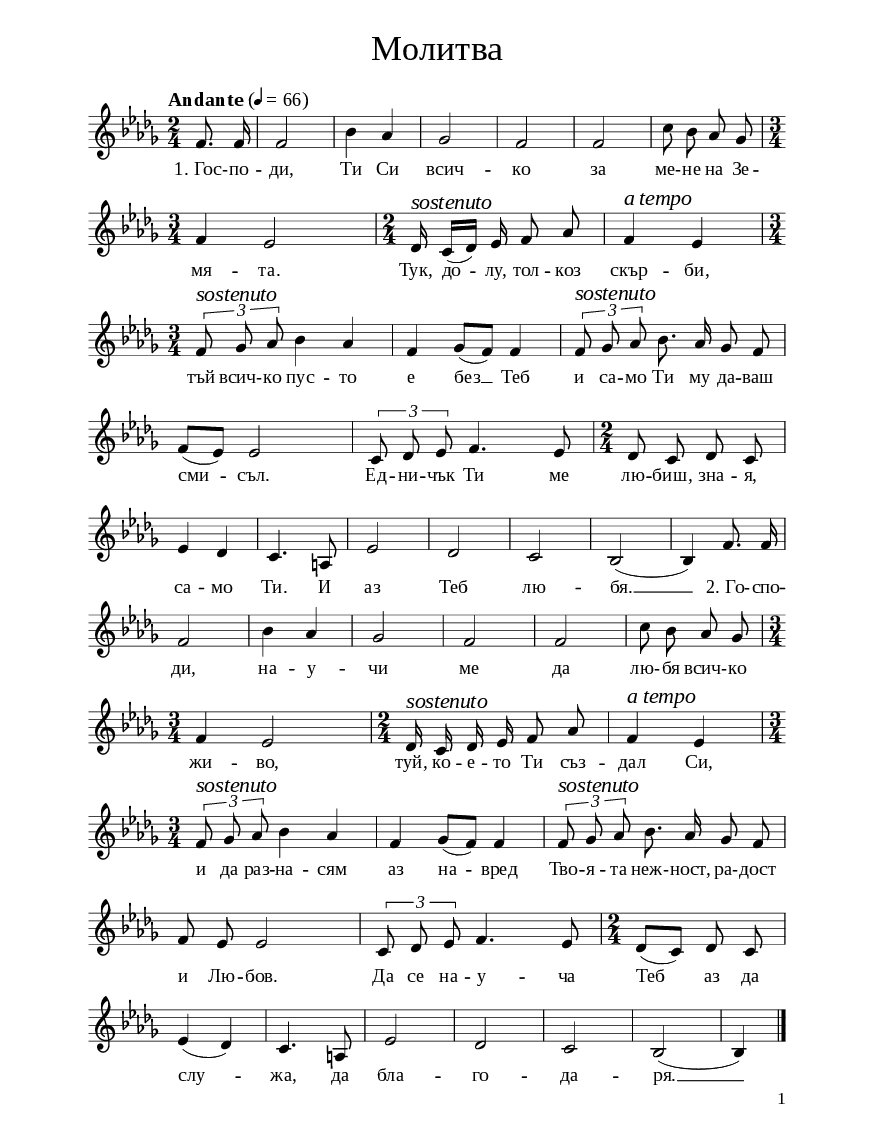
\version "2.24.3"

% include paper part and global functions
\include "include/globals.ily"

\bookpart {
  \label #'ref252
  \tocItem \markup "Молитва (Господи, Ти Си) "
  \paper {
    print-all-headers = ##t
    print-page-number = ##t
    print-first-page-number = ##t

    % put page numbers on the bottom
    oddHeaderMarkup = \markup ""
    evenHeaderMarkup = \markup ""
    oddFooterMarkup = \markup
    \fill-line {
      ""
      \if \should-print-page-number \fromproperty #'page:page-number-string
    }
    evenFooterMarkup = \markup
    \fill-line {
      \if \should-print-page-number \fromproperty #'page:page-number-string
      ""
    }

    left-margin = 1.5\cm
    right-margin = 1.5\cm
    top-margin = 1.6\cm
    bottom-margin = 1.2\cm
    ragged-bottom = ##t % do not spread the staves to fill the whole vertical space

    % change distance between staves
    system-system-spacing =
    #'((basic-distance . 13)
       (minimum-distance . 6)
       (padding . 1)
       (stretchability . 12))
  }
  \score {
    \include "include/score-layout.ily"

    \new Voice \absolute {
      \clef treble
      \key bes \minor
      \time 2/4
      \tempoFunc "Andante" 4 "66"
      \autoBeamOff
      \partial 4
      f'8.  f'16 | % 2
      f'2 | % 3
      bes'4  as'4 | % 4
      ges'2 | % 5
      f'2 | % 6
      f'2  | % 7
      c''8  bes'8  as'8  ges'8 \break  | % 8
      \time 3/4  | % 8
      f'4  es'2 | % 9
      \time 2/4  | % 9

      des'16^\markup { \huge \italic {sostenuto} }
      c'16
      ([des'16])  es'16
      f'8  as'8 |
      f'4 ^\markup{\huge \italic {a tempo} }  es'4 \break | % 11
      \time 3/4  | % 11
      \times 2/3  {
        f'8 ^\markup{\huge \italic {sostenuto} }  ges'8
        as'8
      }
      bes'4  as'4 | % 12
      f'4  ges'8 ( [  f'8 ) ]  f'4 | % 13
      \times 2/3  {
        f'8 ^\markup{\huge \italic {sostenuto} }  ges'8
        as'8
      }
      bes'8.  as'16  ges'8  f'8 \break | % 14
      f'8 ( [  es'8 ) ]  es'2
      | % 15

      \times 2/3  {
        c'8  des'8  es'8
      }
      f'4.  es'8 | % 16
      \time 2/4  | % 16
      des'8  c'8
      des'8  c'8 \break | % 17
      es'4  des'4 | % 18
      c'4.  a8 | % 19
      es'2 |
      des'2 | % 21
      c'2 | % 22
      bes2 ( | bes4 ) 
      f'8.  f'16 | \break % 2
      f'2 | % 3
      bes'4  as'4 | % 4
      ges'2 | % 5
      f'2 | % 6
      f'2  | % 7
      c''8  bes'8  as'8  ges'8 \break | % 8
      \time 3/4  | % 8
      f'4  es'2 | % 9
      \time 2/4  | % 9

      des'16^\markup { \huge \italic {sostenuto} }
      c'16
      des'16  es'16
      f'8  as'8 |
      f'4 ^\markup{ \huge \italic {a tempo} }  es'4 \break | % 11
      \time 3/4  | % 11
      \times 2/3  {
        f'8 ^\markup{ \huge \italic {sostenuto} }  ges'8
        as'8
      }
      bes'4  as'4 | % 12
      f'4  ges'8 ( [  f'8 ) ]  f'4 | % 13
      \times 2/3  {
        f'8 ^\markup{ \huge \italic {sostenuto} }  ges'8
        as'8
      }
      bes'8.  as'16  ges'8  f'8 \break | % 14
      f'8 es'8 es'2
      | % 15

      \times 2/3  {
        c'8  des'8  es'8
      }
      f'4.  es'8 | % 16
      \time 2/4  | % 16
      des'8 (  [c'8] )
      des'8  c'8 \break | % 17
      es'4 ( des'4 )| % 18
      c'4.   a8  | % 19
      es'2 |
      des'2 | % 21
      c'2 | % 22
      bes2 ( | bes4 ) \bar "|."

    }

    \addlyrics {
      "1. Гос-" -- по -- ди, Ти Си всич -- ко
      за "ме-" -- не на Зе -- мя -- та. Тук,
      до -- лу, тол -- коз скър --
      би, тъй "всич-" -- ко пус -- то е
      без __  Теб и са -- мо Ти му да
      -- ваш сми -- съл. Ед -- ни -- чък
      Ти ме лю -- биш, зна -- я, са -- мо
      Ти. И аз Теб лю -- бя. __

      "2. Го-" -- спо -- ди, на -- у -- чи ме
      да "лю-" -- бя "всич-" -- ко жи -- во,
      туй, ко -- е -- то Ти съз -- дал Си,
      и да раз -- на -- сям аз на -- вред
      Тво -- я -- та "неж-" -- ност,
      "ра-" -- дост и Лю -- бов.
      Да се на -- у -- ча
      Теб  аз да слу -- жа, да бла -- го --  да -- ря. __
    }

    \header {
      title = \titleFunc #'ref_desc_20 "Молитва" "Molitva"
    }

    \midi{}

  } % score

} % bookpart

% Più mosso
%
